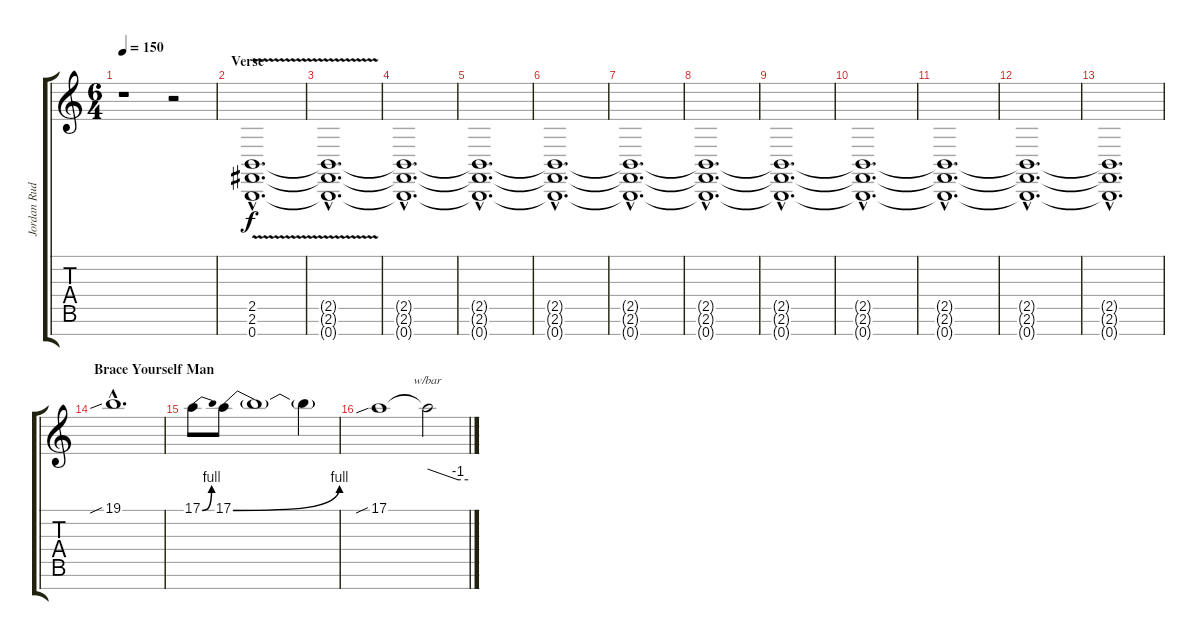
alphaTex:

\track ("Jordan Rudess" "Jordan Rud") {instrument lead1square}
\staff {score tabs}
\tuning (E4 B3 G3 D3 A2 E2 B1) {hide}
\ts (6 4)
\tempo 150
\clef g2
\ks c
r.1{dy f} r.2 |
\section ("" "Verse")
(2.5{v hac} 2.6{v hac} 0.7{v hac}).1{d volume 10 instrument pad7halo} |
(2.5{hac t} 2.6{hac t} 0.7{hac t}).1{d} |
(2.5{hac t} 2.6{hac t} 0.7{hac t}).1{d} |
(2.5{hac t} 2.6{hac t} 0.7{hac t}).1{d} |
(2.5{hac t} 2.6{hac t} 0.7{hac t}).1{d} |
(2.5{hac t} 2.6{hac t} 0.7{hac t}).1{d} |
(2.5{hac t} 2.6{hac t} 0.7{hac t}).1{d} |
(2.5{hac t} 2.6{hac t} 0.7{hac t}).1{d} |
(2.5{hac t} 2.6{hac t} 0.7{hac t}).1{d} |
(2.5{hac t} 2.6{hac t} 0.7{hac t}).1{d} |
(2.5{hac t} 2.6{hac t} 0.7{hac t}).1{d} |
(2.5{hac t} 2.6{hac t} 0.7{hac t}).1{d instrument lead1square} |
\section ("" "Brace Yourself Man")
19.1{sib hac}.1{d instrument lead1square} |
17.1{be (bend 0 0 60 4)}.8 17.1{be (bend 0 0 60 4)}.8 17.1{t}.1 17.1{t}.4 |
17.1{sib}.1 17.1{t}.2{tbe (custom default 0 0 45 -4 60 -4)}
